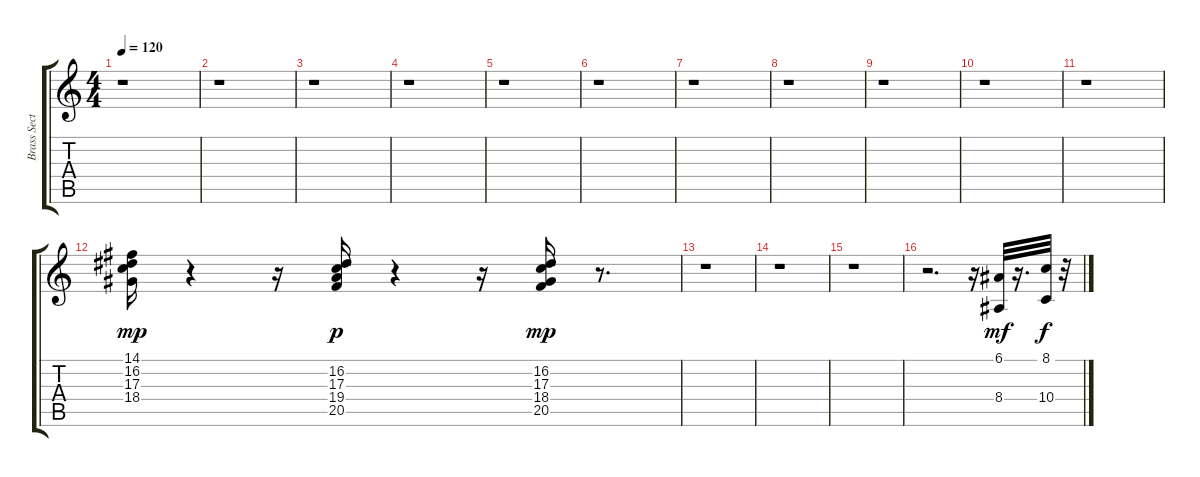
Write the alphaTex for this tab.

\track ("Brass Section" "Brass Sect") {instrument brasssection}
\staff {score tabs}
\tuning (E4 B3 G3 D3 A2 E2) {hide}
\ts (4 4)
\tempo 120
\clef g2
\ks c
r.1{dy f} |
r.1 |
r.1 |
r.1 |
r.1 |
r.1 |
r.1 |
r.1 |
r.1 |
r.1 |
r.1 |
(14.1 16.2 17.3 18.4).16{dy mp} r.4 r.16 (16.2 17.3 19.4 20.5).16{dy p} r.4 r.16 (16.2 17.3 18.4 20.5).16{dy mp} r.8{d} |
r.1 |
r.1 |
r.1 |
r.2{d} r.16 (6.1 8.4).32{dy mf} r.16{d} (8.1 10.4).32{dy f} r.32
